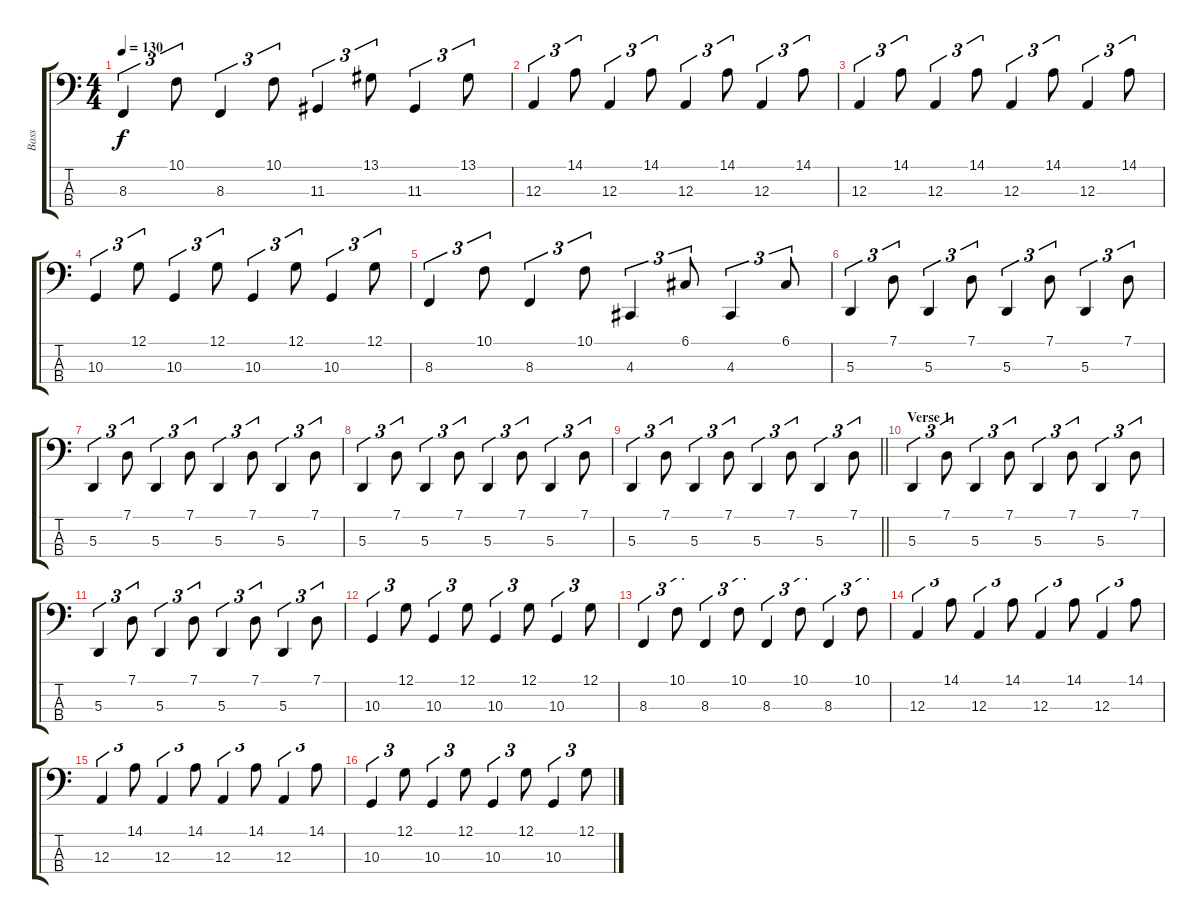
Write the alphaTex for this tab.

\track ("Bass" "Bass") {instrument lead2sawtooth}
\staff {score tabs}
\tuning (G2 D2 A1 E1) {hide}
\ts (4 4)
\tempo 130
\clef f4
\ks c
8.3.4{tu (3 2) dy f} 10.1.8{tu (3 2)} 8.3.4{tu (3 2)} 10.1.8{tu (3 2)} 11.3.4{tu (3 2)} 13.1.8{tu (3 2)} 11.3.4{tu (3 2)} 13.1.8{tu (3 2)} |
12.3.4{tu (3 2)} 14.1.8{tu (3 2)} 12.3.4{tu (3 2)} 14.1.8{tu (3 2)} 12.3.4{tu (3 2)} 14.1.8{tu (3 2)} 12.3.4{tu (3 2)} 14.1.8{tu (3 2)} |
12.3.4{tu (3 2)} 14.1.8{tu (3 2)} 12.3.4{tu (3 2)} 14.1.8{tu (3 2)} 12.3.4{tu (3 2)} 14.1.8{tu (3 2)} 12.3.4{tu (3 2)} 14.1.8{tu (3 2)} |
10.3.4{tu (3 2)} 12.1.8{tu (3 2)} 10.3.4{tu (3 2)} 12.1.8{tu (3 2)} 10.3.4{tu (3 2)} 12.1.8{tu (3 2)} 10.3.4{tu (3 2)} 12.1.8{tu (3 2)} |
8.3.4{tu (3 2)} 10.1.8{tu (3 2)} 8.3.4{tu (3 2)} 10.1.8{tu (3 2)} 4.3.4{tu (3 2)} 6.1.8{tu (3 2)} 4.3.4{tu (3 2)} 6.1.8{tu (3 2)} |
5.3.4{tu (3 2)} 7.1.8{tu (3 2)} 5.3.4{tu (3 2)} 7.1.8{tu (3 2)} 5.3.4{tu (3 2)} 7.1.8{tu (3 2)} 5.3.4{tu (3 2)} 7.1.8{tu (3 2)} |
5.3.4{tu (3 2)} 7.1.8{tu (3 2)} 5.3.4{tu (3 2)} 7.1.8{tu (3 2)} 5.3.4{tu (3 2)} 7.1.8{tu (3 2)} 5.3.4{tu (3 2)} 7.1.8{tu (3 2)} |
5.3.4{tu (3 2)} 7.1.8{tu (3 2)} 5.3.4{tu (3 2)} 7.1.8{tu (3 2)} 5.3.4{tu (3 2)} 7.1.8{tu (3 2)} 5.3.4{tu (3 2)} 7.1.8{tu (3 2)} |
\barLineRight lightlight
5.3.4{tu (3 2)} 7.1.8{tu (3 2)} 5.3.4{tu (3 2)} 7.1.8{tu (3 2)} 5.3.4{tu (3 2)} 7.1.8{tu (3 2)} 5.3.4{tu (3 2)} 7.1.8{tu (3 2)} |
\section ("" "Verse 1")
5.3.4{tu (3 2)} 7.1.8{tu (3 2)} 5.3.4{tu (3 2)} 7.1.8{tu (3 2)} 5.3.4{tu (3 2)} 7.1.8{tu (3 2)} 5.3.4{tu (3 2)} 7.1.8{tu (3 2)} |
5.3.4{tu (3 2)} 7.1.8{tu (3 2)} 5.3.4{tu (3 2)} 7.1.8{tu (3 2)} 5.3.4{tu (3 2)} 7.1.8{tu (3 2)} 5.3.4{tu (3 2)} 7.1.8{tu (3 2)} |
10.3.4{tu (3 2)} 12.1.8{tu (3 2)} 10.3.4{tu (3 2)} 12.1.8{tu (3 2)} 10.3.4{tu (3 2)} 12.1.8{tu (3 2)} 10.3.4{tu (3 2)} 12.1.8{tu (3 2)} |
8.3.4{tu (3 2)} 10.1.8{tu (3 2)} 8.3.4{tu (3 2)} 10.1.8{tu (3 2)} 8.3.4{tu (3 2)} 10.1.8{tu (3 2)} 8.3.4{tu (3 2)} 10.1.8{tu (3 2)} |
12.3.4{tu (3 2)} 14.1.8{tu (3 2)} 12.3.4{tu (3 2)} 14.1.8{tu (3 2)} 12.3.4{tu (3 2)} 14.1.8{tu (3 2)} 12.3.4{tu (3 2)} 14.1.8{tu (3 2)} |
12.3.4{tu (3 2)} 14.1.8{tu (3 2)} 12.3.4{tu (3 2)} 14.1.8{tu (3 2)} 12.3.4{tu (3 2)} 14.1.8{tu (3 2)} 12.3.4{tu (3 2)} 14.1.8{tu (3 2)} |
10.3.4{tu (3 2)} 12.1.8{tu (3 2)} 10.3.4{tu (3 2)} 12.1.8{tu (3 2)} 10.3.4{tu (3 2)} 12.1.8{tu (3 2)} 10.3.4{tu (3 2)} 12.1.8{tu (3 2)}
